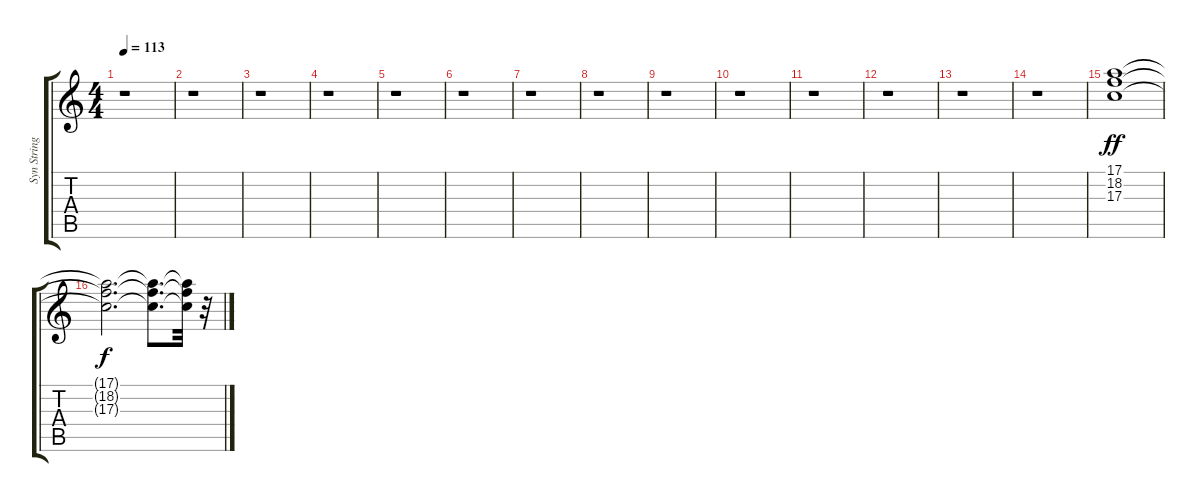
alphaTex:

\track ("Syn String" "Syn String") {instrument synthstrings2}
\staff {score tabs}
\tuning (E4 B3 G3 D3 A2 E2) {hide}
\ts (4 4)
\tempo 113
\clef g2
\ks c
r.1{dy f} |
r.1 |
r.1 |
r.1 |
r.1 |
r.1 |
r.1 |
r.1 |
r.1 |
r.1 |
r.1 |
r.1 |
r.1 |
r.1 |
(17.1 18.2 17.3).1{dy ff} |
(17.1{t} 18.2{t} 17.3{t}).2{d dy f} (17.1{t} 18.2{t} 17.3{t}).8{d} (17.1{t} 18.2{t} 17.3{t}).32 r.32
